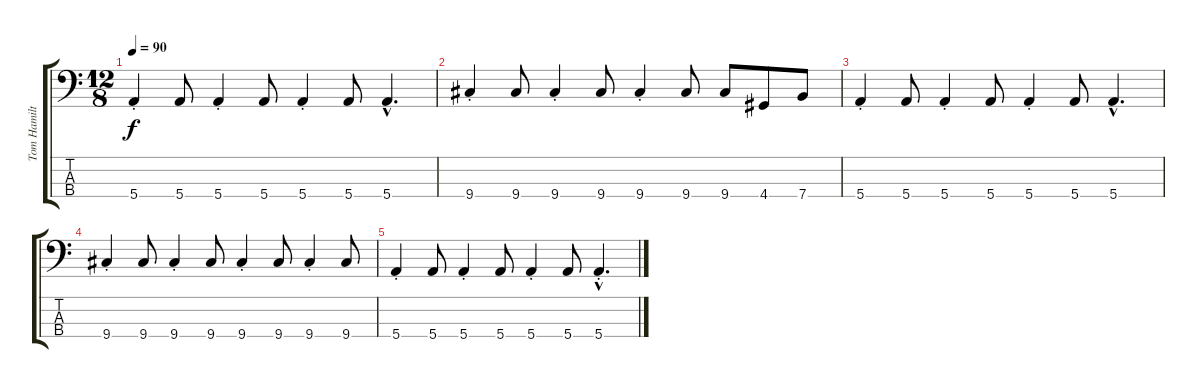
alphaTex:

\track ("Tom Hamilton" "Tom Hamilt") {instrument electricbassfinger}
\staff {score tabs}
\tuning (G2 D2 A1 E1) {hide}
\ts (12 8)
\tempo 90
\clef f4
\ks c
5.4{st}.4{dy f} 5.4.8 5.4{st}.4 5.4.8 5.4{st}.4 5.4.8 5.4{hac}.4{d} |
9.4{st}.4 9.4.8 9.4{st}.4 9.4.8 9.4{st}.4 9.4.8 9.4.8 4.4.8 7.4.8 |
5.4{st}.4 5.4.8 5.4{st}.4 5.4.8 5.4{st}.4 5.4.8 5.4{hac}.4{d} |
9.4{st}.4 9.4.8 9.4{st}.4 9.4.8 9.4{st}.4 9.4.8 9.4{st}.4 9.4.8 |
5.4{st}.4 5.4.8 5.4{st}.4 5.4.8 5.4{st}.4 5.4.8 5.4{hac st}.4{d}
